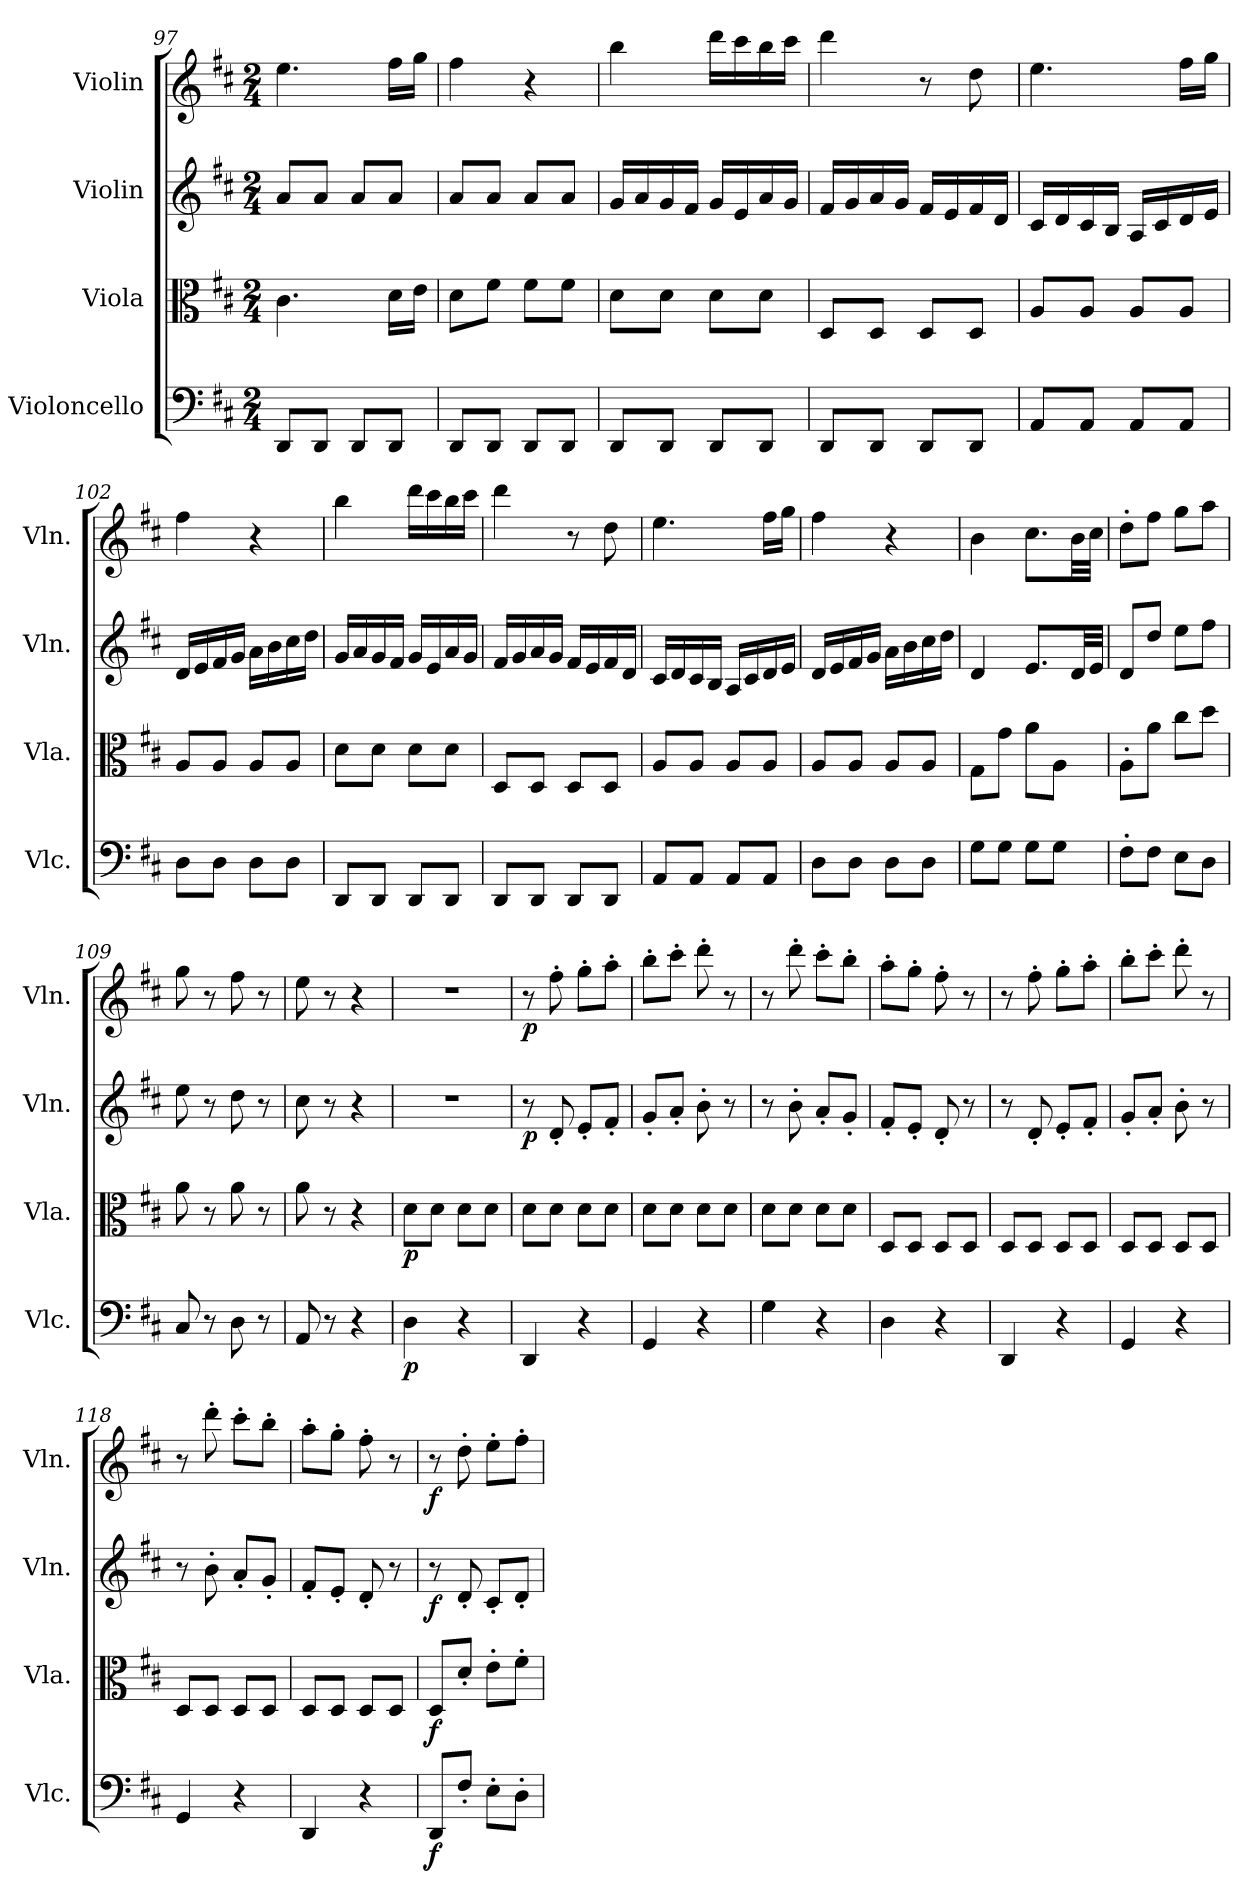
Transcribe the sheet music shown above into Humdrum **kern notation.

**kern	**dynam	**kern	**dynam	**kern	**dynam	**kern	**dynam
*part4	*part4	*part3	*part3	*part2	*part2	*part1	*part1
*staff4	*staff4	*staff3	*staff3	*staff2	*staff2	*staff1	*staff1
*I"Violoncello	*	*I"Viola	*	*I"Violin	*	*I"Violin	*
*I'Vlc.	*	*I'Vla.	*	*I'Vln.	*	*I'Vln.	*
*clefF4	*	*clefC3	*	*clefG2	*	*clefG2	*
*k[f#c#]	*	*k[f#c#]	*	*k[f#c#]	*	*k[f#c#]	*
*M2/4	*	*M2/4	*	*M2/4	*	*M2/4	*
=97	=97	=97	=97	=97	=97	=97	=97
8DD/L	.	4.c#\	.	8a/L	.	4.ee\	.
8DD/J	.	.	.	8a/J	.	.	.
8DD/L	.	.	.	8a/L	.	.	.
8DD/J	.	16d\LL	.	8a/J	.	16ff#\LL	.
.	.	16e\JJ	.	.	.	16gg\JJ	.
=98	=98	=98	=98	=98	=98	=98	=98
8DD/L	.	8d\L	.	8a/L	.	4ff#\	.
8DD/J	.	8f#\J	.	8a/J	.	.	.
8DD/L	.	8f#\L	.	8a/L	.	4r	.
8DD/J	.	8f#\J	.	8a/J	.	.	.
=99	=99	=99	=99	=99	=99	=99	=99
8DD/L	.	8d\L	.	16g/LL	.	4bb\	.
.	.	.	.	16a/	.	.	.
8DD/J	.	8d\J	.	16g/	.	.	.
.	.	.	.	16f#/JJ	.	.	.
8DD/L	.	8d\L	.	16g/LL	.	16ddd\LL	.
.	.	.	.	16e/	.	16ccc#\	.
8DD/J	.	8d\J	.	16a/	.	16bb\	.
.	.	.	.	16g/JJ	.	16ccc#\JJ	.
!!LO:PB:g=z
=100	=100	=100	=100	=100	=100	=100	=100
8DD/L	.	8D/L	.	16f#/LL	.	4ddd\	.
.	.	.	.	16g/	.	.	.
8DD/J	.	8D/J	.	16a/	.	.	.
.	.	.	.	16g/JJ	.	.	.
8DD/L	.	8D/L	.	16f#/LL	.	8r	.
.	.	.	.	16e/	.	.	.
8DD/J	.	8D/J	.	16f#/	.	8dd\	.
.	.	.	.	16d/JJ	.	.	.
=101	=101	=101	=101	=101	=101	=101	=101
8AA/L	.	8A/L	.	16c#/LL	.	4.ee\	.
.	.	.	.	16d/	.	.	.
8AA/J	.	8A/J	.	16c#/	.	.	.
.	.	.	.	16B/JJ	.	.	.
8AA/L	.	8A/L	.	16A/LL	.	.	.
.	.	.	.	16c#/	.	.	.
8AA/J	.	8A/J	.	16d/	.	16ff#\LL	.
.	.	.	.	16e/JJ	.	16gg\JJ	.
=102	=102	=102	=102	=102	=102	=102	=102
8D\L	.	8A/L	.	16d/LL	.	4ff#\	.
.	.	.	.	16e/	.	.	.
8D\J	.	8A/J	.	16f#/	.	.	.
.	.	.	.	16g/JJ	.	.	.
8D\L	.	8A/L	.	16a\LL	.	4r	.
.	.	.	.	16b\	.	.	.
8D\J	.	8A/J	.	16cc#\	.	.	.
.	.	.	.	16dd\JJ	.	.	.
=103	=103	=103	=103	=103	=103	=103	=103
8DD/L	.	8d\L	.	16g/LL	.	4bb\	.
.	.	.	.	16a/	.	.	.
8DD/J	.	8d\J	.	16g/	.	.	.
.	.	.	.	16f#/JJ	.	.	.
8DD/L	.	8d\L	.	16g/LL	.	16ddd\LL	.
.	.	.	.	16e/	.	16ccc#\	.
8DD/J	.	8d\J	.	16a/	.	16bb\	.
.	.	.	.	16g/JJ	.	16ccc#\JJ	.
!!LO:LB:g=z
=104	=104	=104	=104	=104	=104	=104	=104
8DD/L	.	8D/L	.	16f#/LL	.	4ddd\	.
.	.	.	.	16g/	.	.	.
8DD/J	.	8D/J	.	16a/	.	.	.
.	.	.	.	16g/JJ	.	.	.
8DD/L	.	8D/L	.	16f#/LL	.	8r	.
.	.	.	.	16e/	.	.	.
8DD/J	.	8D/J	.	16f#/	.	8dd\	.
.	.	.	.	16d/JJ	.	.	.
=105	=105	=105	=105	=105	=105	=105	=105
8AA/L	.	8A/L	.	16c#/LL	.	4.ee\	.
.	.	.	.	16d/	.	.	.
8AA/J	.	8A/J	.	16c#/	.	.	.
.	.	.	.	16B/JJ	.	.	.
8AA/L	.	8A/L	.	16A/LL	.	.	.
.	.	.	.	16c#/	.	.	.
8AA/J	.	8A/J	.	16d/	.	16ff#\LL	.
.	.	.	.	16e/JJ	.	16gg\JJ	.
=106	=106	=106	=106	=106	=106	=106	=106
8D\L	.	8A/L	.	16d/LL	.	4ff#\	.
.	.	.	.	16e/	.	.	.
8D\J	.	8A/J	.	16f#/	.	.	.
.	.	.	.	16g/JJ	.	.	.
8D\L	.	8A/L	.	16a\LL	.	4r	.
.	.	.	.	16b\	.	.	.
8D\J	.	8A/J	.	16cc#\	.	.	.
.	.	.	.	16dd\JJ	.	.	.
=107	=107	=107	=107	=107	=107	=107	=107
8G\L	.	8G\L	.	4d/	.	4b\	.
8G\J	.	8g\J	.	.	.	.	.
8G\L	.	8a\L	.	8.e/L	.	8.cc#\L	.
8G\J	.	8A\J	.	.	.	.	.
.	.	.	.	32d/LL	.	32b\LL	.
.	.	.	.	32e/JJJ	.	32cc#\JJJ	.
=108	=108	=108	=108	=108	=108	=108	=108
8F#'\L	.	8A'\L	.	8d/L	.	8dd'\L	.
8F#\J	.	8a\J	.	8dd/J	.	8ff#\J	.
8E\L	.	8cc#\L	.	8ee\L	.	8gg\L	.
8D\J	.	8dd\J	.	8ff#\J	.	8aa\J	.
!!LO:LB:g=z
=109	=109	=109	=109	=109	=109	=109	=109
8C#/	.	8a\	.	8ee\	.	8gg\	.
8r	.	8r	.	8r	.	8r	.
8D\	.	8a\	.	8dd\	.	8ff#\	.
8r	.	8r	.	8r	.	8r	.
=110	=110	=110	=110	=110	=110	=110	=110
8AA/	.	8a\	.	8cc#\	.	8ee\	.
8r	.	8r	.	8r	.	8r	.
4r	.	4r	.	4r	.	4r	.
=111	=111	=111	=111	=111	=111	=111	=111
!	!LO:DY:b	!	!LO:DY:b	!	!	!	!
4D\	p	8d\L	p	2r	.	2r	.
.	.	8d\J	.	.	.	.	.
4r	.	8d\L	.	.	.	.	.
.	.	8d\J	.	.	.	.	.
=112	=112	=112	=112	=112	=112	=112	=112
!	!	!	!	!	!LO:DY:b	!	!LO:DY:b
4DD/	.	8d\L	.	8r	p	8r	p
.	.	8d\J	.	8d'/	.	8ff#'\	.
4r	.	8d\L	.	8e'/L	.	8gg'\L	.
.	.	8d\J	.	8f#'/J	.	8aa'\J	.
=113	=113	=113	=113	=113	=113	=113	=113
4GG/	.	8d\L	.	8g'/L	.	8bb'\L	.
.	.	8d\J	.	8a'/J	.	8ccc#'\J	.
4r	.	8d\L	.	8b'\	.	8ddd'\	.
.	.	8d\J	.	8r	.	8r	.
=114	=114	=114	=114	=114	=114	=114	=114
4G\	.	8d\L	.	8r	.	8r	.
.	.	8d\J	.	8b'\	.	8ddd'\	.
4r	.	8d\L	.	8a'/L	.	8ccc#'\L	.
.	.	8d\J	.	8g'/J	.	8bb'\J	.
=115	=115	=115	=115	=115	=115	=115	=115
4D\	.	8D/L	.	8f#'/L	.	8aa'\L	.
.	.	8D/J	.	8e'/J	.	8gg'\J	.
4r	.	8D/L	.	8d'/	.	8ff#'\	.
.	.	8D/J	.	8r	.	8r	.
!!LO:PB:g=z
=116	=116	=116	=116	=116	=116	=116	=116
4DD/	.	8D/L	.	8r	.	8r	.
.	.	8D/J	.	8d'/	.	8ff#'\	.
4r	.	8D/L	.	8e'/L	.	8gg'\L	.
.	.	8D/J	.	8f#'/J	.	8aa'\J	.
=117	=117	=117	=117	=117	=117	=117	=117
4GG/	.	8D/L	.	8g'/L	.	8bb'\L	.
.	.	8D/J	.	8a'/J	.	8ccc#'\J	.
4r	.	8D/L	.	8b'\	.	8ddd'\	.
.	.	8D/J	.	8r	.	8r	.
=118	=118	=118	=118	=118	=118	=118	=118
4GG/	.	8D/L	.	8r	.	8r	.
.	.	8D/J	.	8b'\	.	8ddd'\	.
4r	.	8D/L	.	8a'/L	.	8ccc#'\L	.
.	.	8D/J	.	8g'/J	.	8bb'\J	.
=119	=119	=119	=119	=119	=119	=119	=119
4DD/	.	8D/L	.	8f#'/L	.	8aa'\L	.
.	.	8D/J	.	8e'/J	.	8gg'\J	.
4r	.	8D/L	.	8d'/	.	8ff#'\	.
.	.	8D/J	.	8r	.	8r	.
=120	=120	=120	=120	=120	=120	=120	=120
!	!LO:DY:b	!	!LO:DY:b	!	!LO:DY:b	!	!LO:DY:b
8DD/L	f	8D/L	f	8r	f	8r	f
8F#'/J	.	8d'/J	.	8d'/	.	8dd'\	.
8E'\L	.	8e'\L	.	8c#'/L	.	8ee'\L	.
8D'\J	.	8f#'\J	.	8d'/J	.	8ff#'\J	.
=	=	=	=	=	=	=	=
*-	*-	*-	*-	*-	*-	*-	*-
